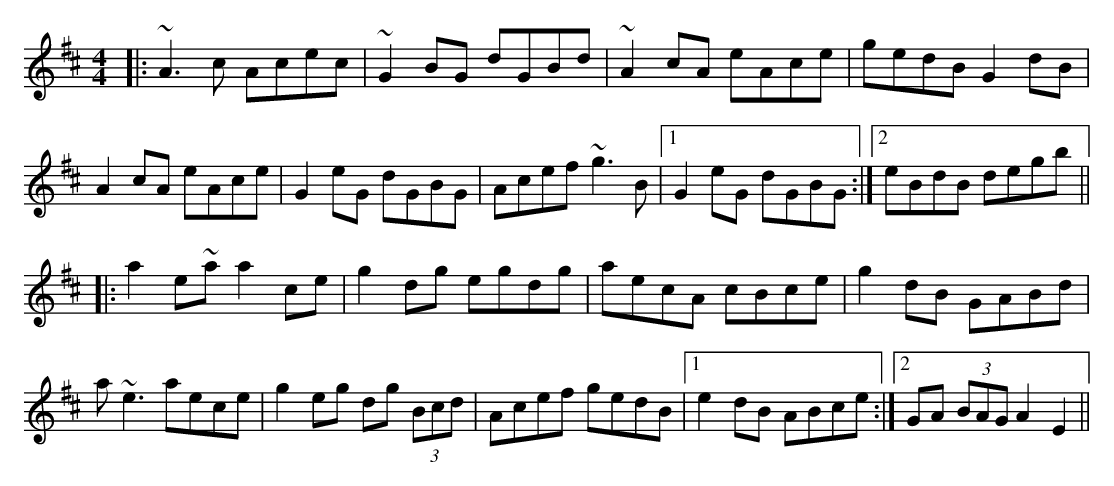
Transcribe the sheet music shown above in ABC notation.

X:1
M:4/4
K:Amix
|:~A3c Acec|~G2BG dGBd|~A2cA eAce|gedB G2dB|
A2cA eAce|G2eG dGBG|Acef ~g3B|1 G2eG dGBG:|2 eBdB degb||
|:a2e~a a2ce|g2dg egdg|aecA cBce|g2dB GABd|
a~e3 aece|g2eg dg (3Bcd|Acef gedB|1 e2dB ABce:|2 GA (3BAG A2E2||
